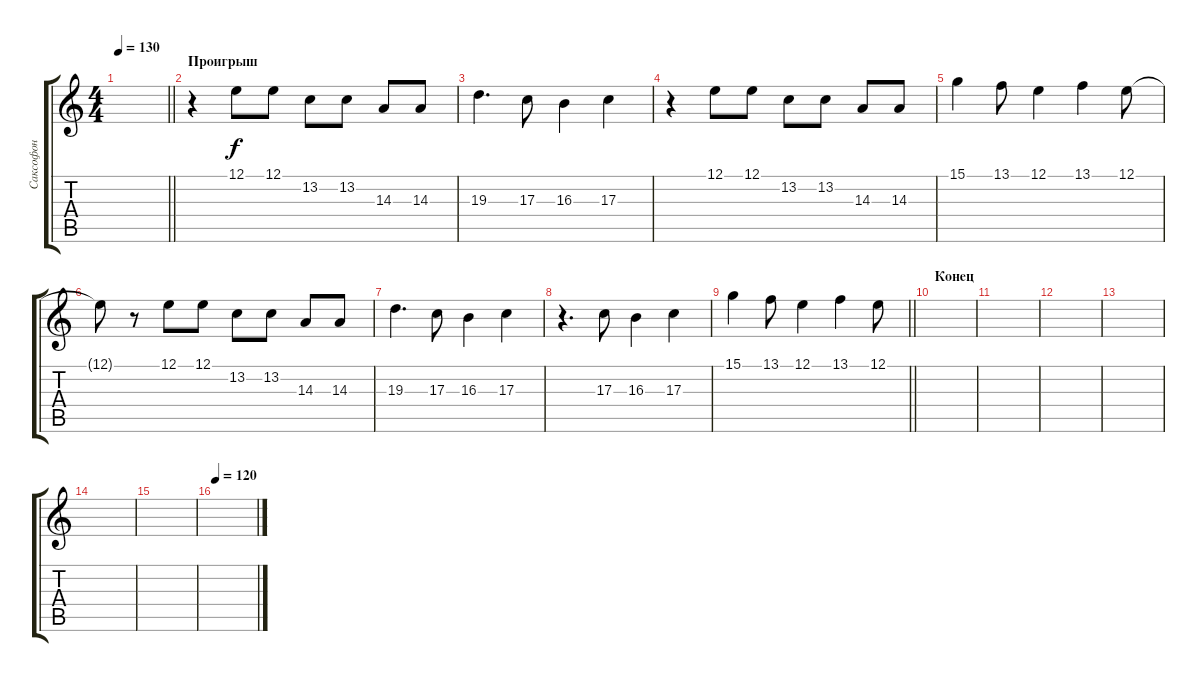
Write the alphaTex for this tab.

\track ("Саксофон" "Саксофон") {instrument altosax}
\staff {score tabs}
\tuning (E4 B3 G3 D3 A2 D2) {hide}
\ts (4 4)
\tempo 130
\clef g2
\barLineRight lightlight
\ks c
|
\section ("" "Проигрыш")
r.4 12.1.8 12.1.8 13.2.8 13.2.8 14.3.8 14.3.8 |
19.3.4{d} 17.3.8 16.3.4 17.3.4 |
r.4 12.1.8 12.1.8 13.2.8 13.2.8 14.3.8 14.3.8 |
15.1.4 13.1.8 12.1.4 13.1.4 12.1.8 |
12.1{t}.8 r.8 12.1.8 12.1.8 13.2.8 13.2.8 14.3.8 14.3.8 |
19.3.4{d} 17.3.8 16.3.4 17.3.4 |
r.4{d} 17.3.8 16.3.4 17.3.4 |
\barLineRight lightlight
15.1.4 13.1.8 12.1.4 13.1.4 12.1.8 |
\section ("" "Конец")
|
|
|
|
|
|
\tempo 120
